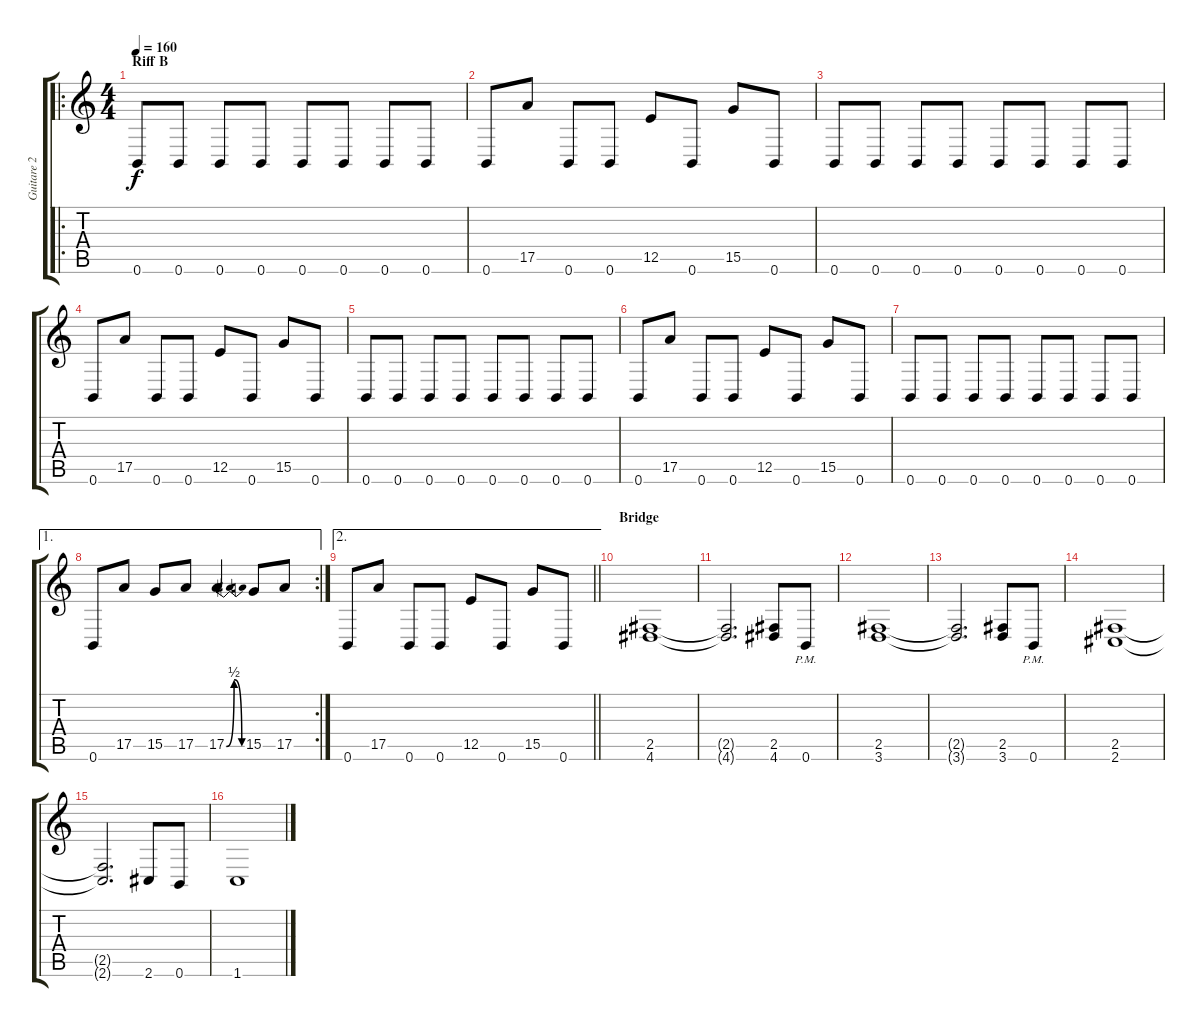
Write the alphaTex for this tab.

\track ("Guitare 2" "Guitare 2") {instrument distortionguitar}
\staff {score tabs}
\tuning (B3 Gb3 D3 A2 E2 B1) {hide}
\ro
\ts (4 4)
\section ("" "Riff B")
\tempo 160
\clef g2
\ks c
0.6.8{dy f} 0.6.8 0.6.8 0.6.8 0.6.8 0.6.8 0.6.8 0.6.8 |
0.6.8 17.5.8 0.6.8 0.6.8 12.5.8 0.6.8 15.5.8 0.6.8 |
0.6.8 0.6.8 0.6.8 0.6.8 0.6.8 0.6.8 0.6.8 0.6.8 |
0.6.8 17.5.8 0.6.8 0.6.8 12.5.8 0.6.8 15.5.8 0.6.8 |
0.6.8 0.6.8 0.6.8 0.6.8 0.6.8 0.6.8 0.6.8 0.6.8 |
0.6.8 17.5.8 0.6.8 0.6.8 12.5.8 0.6.8 15.5.8 0.6.8 |
0.6.8 0.6.8 0.6.8 0.6.8 0.6.8 0.6.8 0.6.8 0.6.8 |
\ae 1
\rc 2
0.6.8 17.5.8 15.5.8 17.5.8 17.5{be (bendrelease 0 0 30 2 30 2 60 0)}.4 15.5.8 17.5.8 |
\ae 2
\barLineRight lightlight
0.6.8 17.5.8 0.6.8 0.6.8 12.5.8 0.6.8 15.5.8 0.6.8 |
\section ("" "Bridge")
(2.5 4.6).1 |
(2.5{t} 4.6{t}).2{d} (2.5 4.6).8 0.6{pm}.8 |
(2.5 3.6).1 |
(2.5{t} 3.6{t}).2{d} (2.5 3.6).8 0.6{pm}.8 |
(2.5 2.6).1 |
(2.5{t} 2.6{t}).2{d} 2.6.8 0.6.8 |
1.6.1
